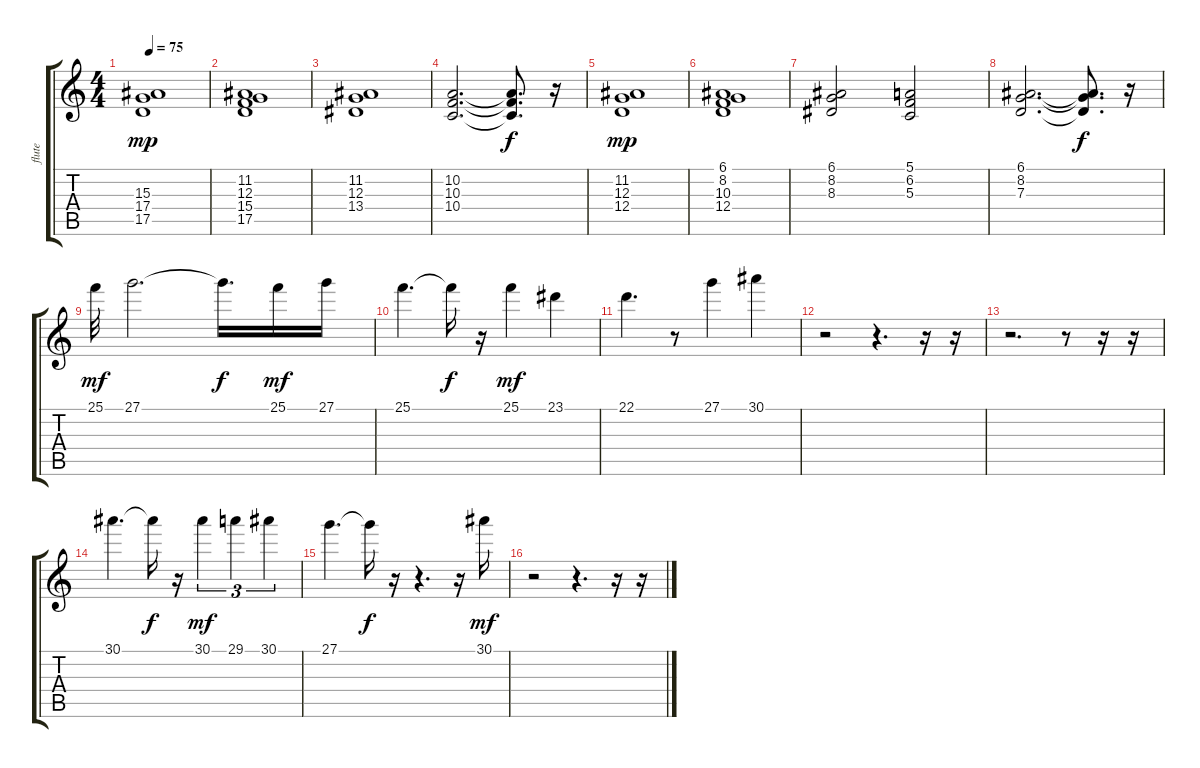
\track ("flute" "flute") {instrument flute}
\staff {score tabs}
\tuning (E4 B3 G3 D3 A2 E2) {hide}
\ts (4 4)
\tempo 75
\clef g2
\ks c
(15.3 17.4 17.5).1{dy mp instrument synthstrings1} |
(11.2 12.3 15.4 17.5).1 |
(11.2 12.3 13.4).1 |
(10.2 10.3 10.4).2{d} (10.2{t} 10.3{t} 10.4{t}).8{d dy f} r.16 |
(11.2 12.3 12.4).1{dy mp} |
(6.1 8.2 10.3 12.4).1 |
(6.1 8.2 8.3).2 (5.1 6.2 5.3).2 |
(6.1 8.2 7.3).2{d} (6.1{t} 8.2{t} 7.3{t}).8{d dy f} r.16 |
25.1.32{dy mf instrument flute} 27.1.2{d} 27.1{t}.16{d dy f} 25.1.16{dy mf} 27.1.16 |
25.1.4{d} 25.1{t}.16{dy f} r.16 25.1.4{dy mf} 23.1.4 |
22.1.4{d} r.8 27.1.4 30.1.4 |
r.2 r.4{d} r.16 r.16 |
r.2{d} r.8 r.16 r.16 |
30.1.4{d} 30.1{t}.16{dy f} r.16 30.1.4{tu (3 2) dy mf} 29.1.4{tu (3 2)} 30.1.4{tu (3 2)} |
27.1.4{d} 27.1{t}.16{dy f} r.16 r.4{d} r.16 30.1.16{dy mf} |
r.2 r.4{d} r.16 r.16
